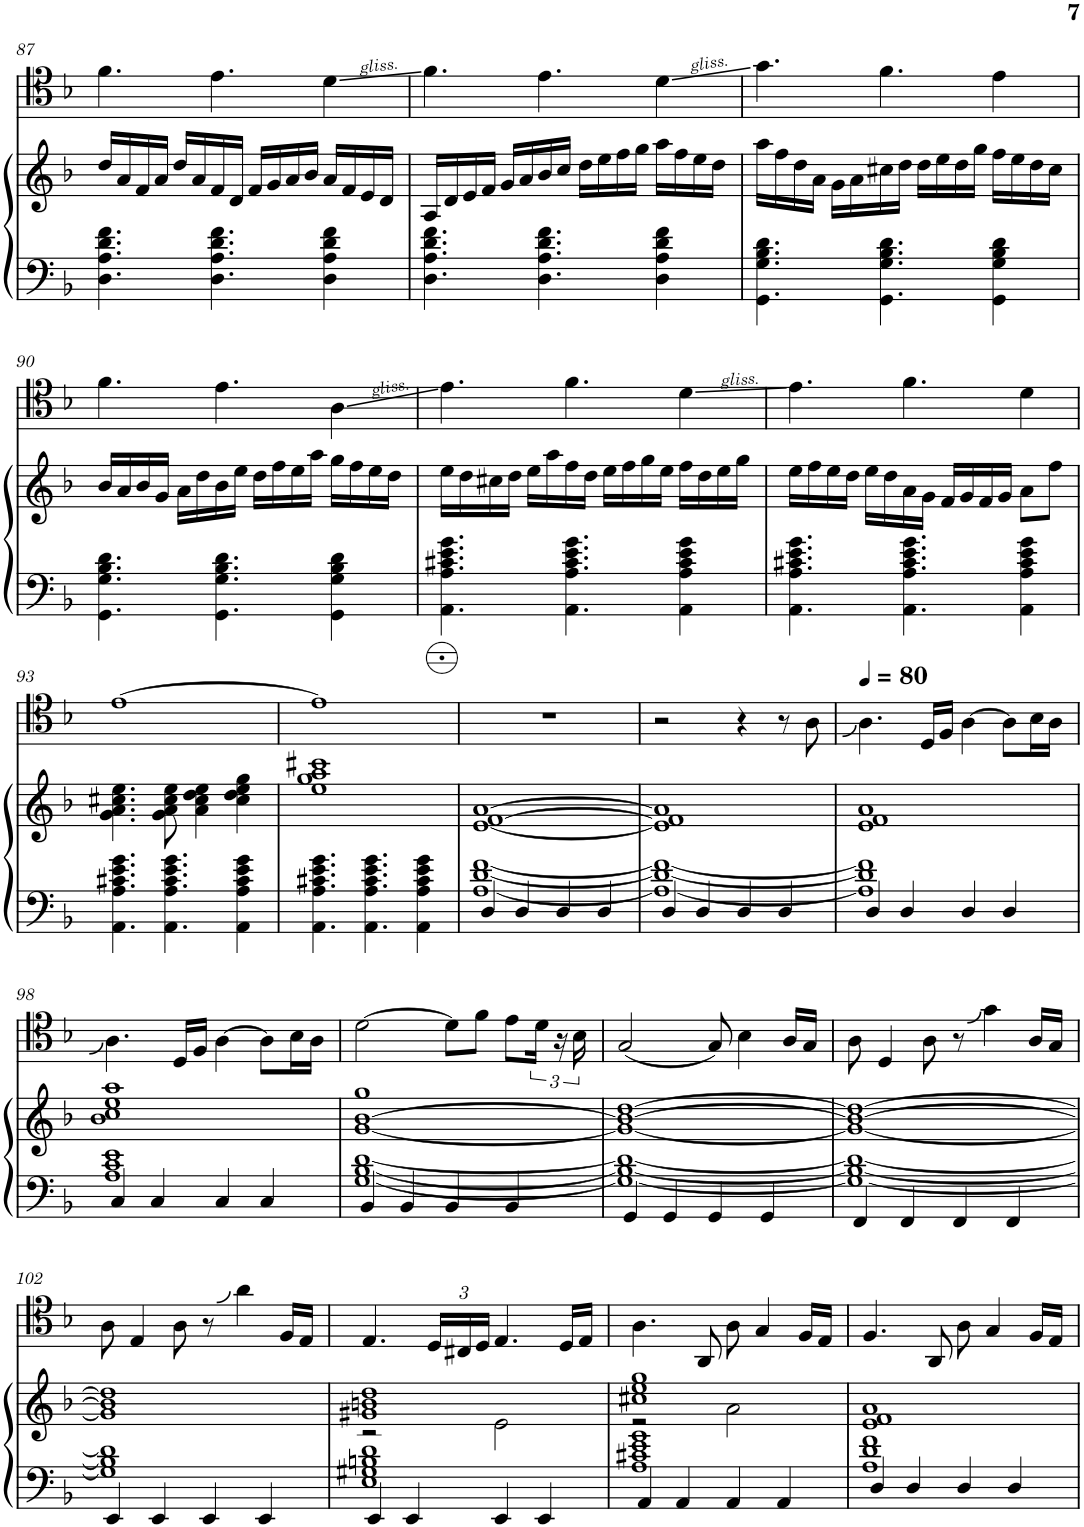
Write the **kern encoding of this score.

**kern	**kern	**kern
*part2	*part2	*part1
*staff3	*staff2	*staff1
*I"Фортепіано	*	*I"Тромбон
!!LO:PB:g=z
*clefF4	*clefG2	*clefC4
*k[b-]	*k[b-]	*k[b-]
*M4/4	*M4/4	*M4/4
=87	=87	=87
4.D\ 4.A\ 4.d\ 4.f\	16dd/LL	4.f\
.	16a/	.
.	16f/	.
.	16a/JJ	.
.	16dd/LL	.
.	16a/	.
4.D\ 4.A\ 4.d\ 4.f\	16f/	4.e\
.	16d/JJ	.
.	16f/LL	.
.	16g/	.
.	16a/	.
.	16b-/JJ	.
4D\ 4A\ 4d\ 4f\	16a/LL	4d\
.	16f/	.
.	16e/	.
.	16d/JJ	.
=88	=88	=88
4.D\ 4.A\ 4.d\ 4.f\	16A/LL	4.f\
.	16d/	.
.	16e/	.
.	16f/JJ	.
.	16g/LL	.
.	16a/	.
4.D\ 4.A\ 4.d\ 4.f\	16b-/	4.e\
.	16cc/JJ	.
.	16dd\LL	.
.	16ee\	.
.	16ff\	.
.	16gg\JJ	.
4D\ 4A\ 4d\ 4f\	16aa\LL	4d\
.	16ff\	.
.	16ee\	.
.	16dd\JJ	.
=89	=89	=89
4.GG\ 4.G\ 4.B-\ 4.d\	16aa\LL	4.g\
.	16ff\	.
.	16dd\	.
.	16a\JJ	.
.	16g\LL	.
.	16a\	.
4.GG\ 4.G\ 4.B-\ 4.d\	16cc#X\	4.f\
.	16dd\JJ	.
.	16dd\LL	.
.	16ee\	.
.	16dd\	.
.	16gg\JJ	.
4GG\ 4G\ 4B-\ 4d\	16ff\LL	4e\
.	16ee\	.
.	16dd\	.
.	16cc#\JJ	.
!!LO:LB:g=z
=90	=90	=90
4.GG\ 4.G\ 4.B-\ 4.d\	16b-/LL	4.f\
.	16a/	.
.	16b-/	.
.	16g/JJ	.
.	16a\LL	.
.	16dd\	.
4.GG\ 4.G\ 4.B-\ 4.d\	16b-\	4.e\
.	16ee\JJ	.
.	16dd\LL	.
.	16ff\	.
.	16ee\	.
.	16aa\JJ	.
4GG\ 4G\ 4B-\ 4d\	16gg\LL	4A\
.	16ff\	.
.	16ee\	.
.	16dd\JJ	.
=91	=91	=91
4.AA\ 4.A\ 4.c#X\ 4.e\ 4.g\	16ee\LL	4.e\
.	16dd\	.
.	16cc#X\	.
.	16dd\JJ	.
.	16ee\LL	.
.	16aa\	.
4.AA\ 4.A\ 4.c#\ 4.e\ 4.g\	16ff\	4.f\
.	16dd\JJ	.
.	16ee\LL	.
.	16ff\	.
.	16gg\	.
.	16ee\JJ	.
4AA\ 4A\ 4c#\ 4e\ 4g\	16ff\LL	4d\
.	16dd\	.
.	16ee\	.
.	16gg\JJ	.
=92	=92	=92
4.AA\ 4.A\ 4.c#X\ 4.e\ 4.g\	16ee\LL	4.e\
.	16ff\	.
.	16ee\	.
.	16dd\JJ	.
.	16ee\LL	.
.	16dd\	.
4.AA\ 4.A\ 4.c#\ 4.e\ 4.g\	16a\	4.f\
.	16g\JJ	.
.	16f/LL	.
.	16g/	.
.	16f/	.
.	16g/JJ	.
4AA\ 4A\ 4c#\ 4e\ 4g\	8a\L	4d\
.	8ff\J	.
!!LO:LB:g=z
=93	=93	=93
4.AA\ 4.A\ 4.c#X\ 4.e\ 4.g\	4.g\ 4.a\ 4.cc#X\ 4.ee\	[1e
4.AA\ 4.A\ 4.c#\ 4.e\ 4.g\	8g\ 8a\ 8cc#\ 8ee\	.
.	4a\ 4cc#\ 4dd\ 4ee\	.
4AA\ 4A\ 4c#\ 4e\ 4g\	4cc#\ 4dd\ 4ee\ 4gg\	.
=94	=94	=94
4.AA\ 4.A\ 4.c#X\ 4.e\ 4.g\	1ee 1gg 1aa 1ccc#X	1e]
4.AA\ 4.A\ 4.c#\ 4.e\ 4.g\	.	.
4AA\ 4A\ 4c#\ 4e\ 4g\	.	.
=95	=95	=95
*^	*	*
4D/	[1A [1d [1f	[1e [1f [1a	1r
4D/	.	.	.
4D/	.	.	.
4D/	.	.	.
=96	=96	=96	=96
4D/	1A_ 1d_ 1f_	1e] 1f] 1a]	2r
4D/	.	.	.
4D/	.	.	4r
4D/	.	.	8r
.	.	.	8A\
=97	=97	=97	=97
*	*	*	*MM80
4D/	1A] 1d] 1f]	1e 1f 1a	4.A\
4D/	.	.	.
.	.	.	16D/LL
.	.	.	16F/JJ
4D/	.	.	[4A\
4D/	.	.	8A\L]
.	.	.	16B-\L
.	.	.	16A\JJ
!!LO:LB:g=z
=98	=98	=98	=98
4C/	1A 1c 1e	1b- 1cc 1ee 1aa	4.A\
4C/	.	.	.
.	.	.	16D/LL
.	.	.	16F/JJ
4C/	.	.	[4A\
4C/	.	.	8A\L]
.	.	.	16B-\L
.	.	.	16A\JJ
=99	=99	=99	=99
4BB-/	[1G [1B- [1d	[1g [1b- 1gg	[2d\
4BB-/	.	.	.
4BB-/	.	.	8d\L]
.	.	.	8f\J
4BB-/	.	.	8e\L
.	.	.	24d\Jk
.	.	.	24r
.	.	.	24B-\
=100	=100	=100	=100
4GG/	1G_ 1B-_ 1d_	1g_ 1b-_ [1dd	(2G/
4GG/	.	.	.
4GG/	.	.	8G/)
.	.	.	4B-\
4GG/	.	.	.
.	.	.	16A/LL
.	.	.	16G/JJ
=101	=101	=101	=101
4FF/	1G_ 1B-_ 1d_	1g_ 1b-_ 1dd_	8A\
.	.	.	4D/
4FF/	.	.	.
.	.	.	8A\
4FF/	.	.	8r
.	.	.	4g\
4FF/	.	.	.
.	.	.	16A/LL
.	.	.	16G/JJ
!!LO:LB:g=z
=102	=102	=102	=102
4EE/	1G] 1B-] 1d]	1g] 1b-] 1dd]	8A\
.	.	.	4E/
4EE/	.	.	.
.	.	.	8A\
4EE/	.	.	8r
.	.	.	4a\
4EE/	.	.	.
.	.	.	16F/LL
.	.	.	16E/JJ
=103	=103	=103	=103
*	*	*^	*
4EE/	1E 1G#X 1Bn 1d	1g#X 1bn 1dd	2r	4.E/
4EE/	.	.	.	.
*	*	*	*	*Xbrackettup
.	.	.	.	24D/LL
.	.	.	.	24C#X/
.	.	.	.	24D/JJ
4EE/	.	.	2e\	4.E/
4EE/	.	.	.	.
.	.	.	.	16D/LL
.	.	.	.	16E/JJ
=104	=104	=104	=104	=104
4AA/	1A 1c#X 1e 1g	1cc#X 1ee 1gg	2r	4.A\
4AA/	.	.	.	.
.	.	.	.	8AA/
4AA/	.	.	2a\	8A\
.	.	.	.	4G/
4AA/	.	.	.	.
.	.	.	.	16F/LL
.	.	.	.	16E/JJ
*	*	*v	*v	*
=105	=105	=105	=105
4D/	1A 1d 1f	1e 1f 1a	4.F/
4D/	.	.	.
.	.	.	8AA/
4D/	.	.	8A\
.	.	.	4G/
4D/	.	.	.
.	.	.	16F/LL
.	.	.	16E/JJ
*v	*v	*	*
=	=	=
*-	*-	*-
